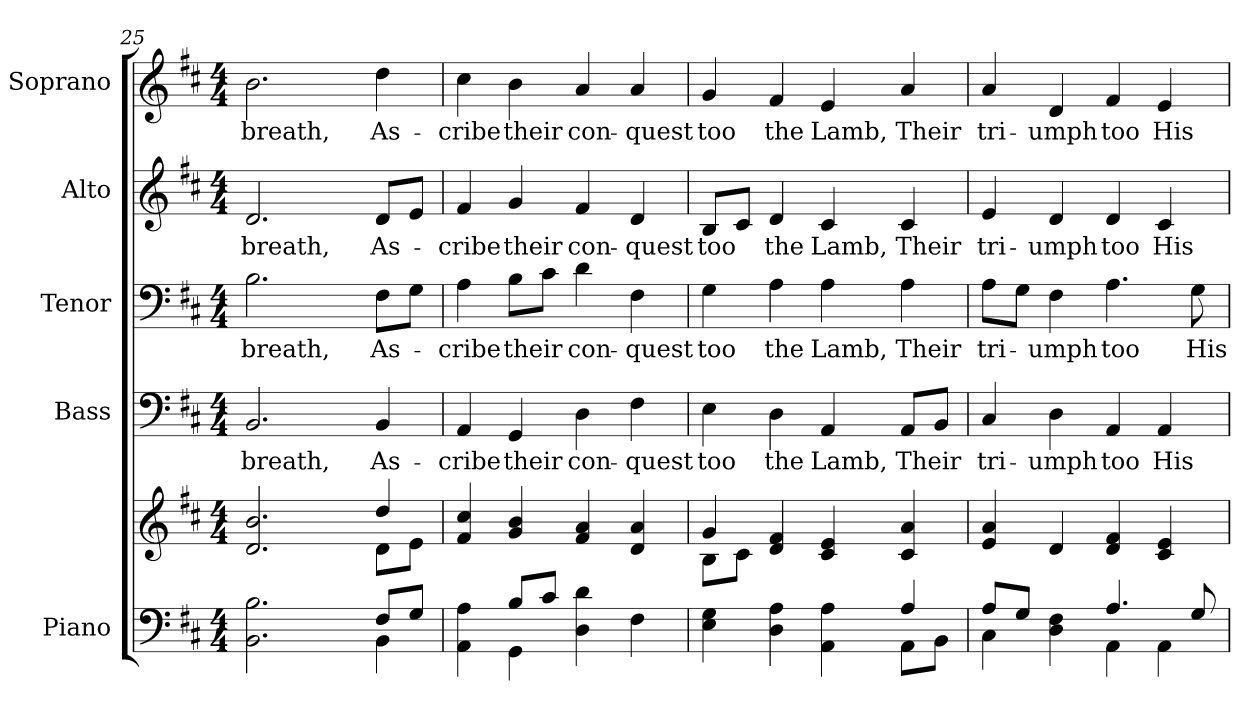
**kern	**kern	**kern	**text	**kern	**text	**kern	**text	**kern	**text
*part5	*part5	*part4	*part4	*part3	*part3	*part2	*part2	*part1	*part1
*staff6	*staff5	*staff4	*staff4	*staff3	*staff3	*staff2	*staff2	*staff1	*staff1
*I"Piano	*	*I"Bass	*	*I"Tenor	*	*I"Alto	*	*I"Soprano	*
*I'Pno.	*	*I'B.	*	*I'T.	*	*I'A.	*	*I'S.	*
*clefF4	*clefG2	*clefF4	*	*clefF4	*	*clefG2	*	*clefG2	*
*k[f#c#]	*k[f#c#]	*k[f#c#]	*	*k[f#c#]	*	*k[f#c#]	*	*k[f#c#]	*
*D:	*D:	*D:	*	*D:	*	*D:	*	*D:	*
*M4/4	*M4/4	*M4/4	*	*M4/4	*	*M4/4	*	*M4/4	*
=25	=25	=25	=25	=25	=25	=25	=25	=25	=25
*^	*^	*	*	*	*	*	*	*	*
!	!	!	!	!	!LO:LY:b:color=#000000	!	!	!	!	!	!
!	!	!	!	!	!	!	!LO:LY:b:color=#000000	!	!	!	!
!	!	!	!	!	!	!	!	!	!LO:LY:b:color=#000000	!	!
!	!	!	!	!	!	!	!	!	!	!	!LO:LY:b:color=#000000
2.BBi\ 2.Bi	2ryy	2.di/ 2.bi	2ryy	2.BBi/	breath,	2.Bi\	breath,	2.di/	breath,	2.bi\	breath,
.	4ryy	.	4ryy	.	.	.	.	.	.	.	.
!	!	!	!	!	!LO:LY:b:color=#000000	!	!	!	!	!	!
!	!	!	!	!	!	!	!LO:LY:b:color=#000000	!	!	!	!
!	!	!	!	!	!	!	!	!	!LO:LY:b:color=#000000	!	!
!	!	!	!	!	!	!	!	!	!	!	!LO:LY:b:color=#000000
8F#i/L	4BBi\	4ddi/	8di\L	4BBi/	As-	8F#i\L	As-	8di/L	As-	4ddi\	As-
8Gi/J	.	.	8ei\J	.	.	8Gi\J	.	8ei/J	.	.	.
*	*	*v	*v	*	*	*	*	*	*	*	*
!!LO:PB:g=z
=26	=26	=26	=26	=26	=26	=26	=26	=26	=26	=26
*	*	*^	*	*	*	*	*	*	*	*
!	!	!	!	!	!LO:LY:b:color=#000000	!	!	!	!	!	!
*	*	*v	*v	*	*	*	*	*	*	*	*
*	*	*^	*	*	*	*	*	*	*	*
!	!	!	!	!	!	!	!LO:LY:b:color=#000000	!	!	!	!
*	*	*v	*v	*	*	*	*	*	*	*	*
*	*	*^	*	*	*	*	*	*	*	*
!	!	!	!	!	!	!	!	!	!LO:LY:b:color=#000000	!	!
*	*	*v	*v	*	*	*	*	*	*	*	*
*	*	*^	*	*	*	*	*	*	*	*
!	!	!	!	!	!	!	!	!	!	!	!LO:LY:b:color=#000000
*	*	*v	*v	*	*	*	*	*	*	*	*
4AAi\ 4Ai	4ryy	4f#i/ 4cc#i	4AAi/	-cribe	4Ai\	-cribe	4f#i/	-cribe	4cc#i\	-cribe
!	!	!	!	!LO:LY:b:color=#000000	!	!	!	!	!	!
!	!	!	!	!	!	!LO:LY:b:color=#000000	!	!	!	!
!	!	!	!	!	!	!	!	!LO:LY:b:color=#000000	!	!
!	!	!	!	!	!	!	!	!	!	!LO:LY:b:color=#000000
8Bi/L	4GGi\	4gi/ 4bi	4GGi/	their	8Bi\L	their	4gi/	their	4bi\	their
8c#i/J	.	.	.	.	8c#i\J	.	.	.	.	.
!	!	!	!	!LO:LY:b:color=#000000	!	!	!	!	!	!
!	!	!	!	!	!	!LO:LY:b:color=#000000	!	!	!	!
!	!	!	!	!	!	!	!	!LO:LY:b:color=#000000	!	!
!	!	!	!	!	!	!	!	!	!	!LO:LY:b:color=#000000
4Di\ 4di	2ryy	4f#i/ 4ai	4Di\	con-	4di\	con-	4f#i/	con-	4ai/	con-
!	!	!	!	!LO:LY:b:color=#000000	!	!	!	!	!	!
!	!	!	!	!	!	!LO:LY:b:color=#000000	!	!	!	!
!	!	!	!	!	!	!	!	!LO:LY:b:color=#000000	!	!
!	!	!	!	!	!	!	!	!	!	!LO:LY:b:color=#000000
4F#i\	.	4di/ 4ai	4F#i\	-quest	4F#i\	-quest	4di/	-quest	4ai/	-quest
=27	=27	=27	=27	=27	=27	=27	=27	=27	=27	=27
*	*	*^	*	*	*	*	*	*	*	*
!	!	!	!	!	!LO:LY:b:color=#000000	!	!	!	!	!	!
!	!	!	!	!	!	!	!LO:LY:b:color=#000000	!	!	!	!
!	!	!	!	!	!	!	!	!	!LO:LY:b:color=#000000	!	!
!	!	!	!	!	!	!	!	!	!	!	!LO:LY:b:color=#000000
4Ei\ 4Gi	2ryy	4gi/	8Bi\L	4Ei\	too	4Gi\	too	8Bi/L	too	4gi/	too
.	.	.	8c#i\J	.	.	.	.	8c#i/J	.	.	.
!	!	!	!	!	!LO:LY:b:color=#000000	!	!	!	!	!	!
!	!	!	!	!	!	!	!LO:LY:b:color=#000000	!	!	!	!
!	!	!	!	!	!	!	!	!	!LO:LY:b:color=#000000	!	!
!	!	!	!	!	!	!	!	!	!	!	!LO:LY:b:color=#000000
4Di\ 4Ai	.	4di/ 4f#i	4ryy	4Di\	the	4Ai\	the	4di/	the	4f#i/	the
!	!	!	!	!	!LO:LY:b:color=#000000	!	!	!	!	!	!
!	!	!	!	!	!	!	!LO:LY:b:color=#000000	!	!	!	!
!	!	!	!	!	!	!	!	!	!LO:LY:b:color=#000000	!	!
!	!	!	!	!	!	!	!	!	!	!	!LO:LY:b:color=#000000
4AAi\ 4Ai	4ryy	4c#i/ 4ei	2ryy	4AAi/	Lamb,	4Ai\	Lamb,	4c#i/	Lamb,	4ei/	Lamb,
!	!	!	!	!	!LO:LY:b:color=#000000	!	!	!	!	!	!
!	!	!	!	!	!	!	!LO:LY:b:color=#000000	!	!	!	!
!	!	!	!	!	!	!	!	!	!LO:LY:b:color=#000000	!	!
!	!	!	!	!	!	!	!	!	!	!	!LO:LY:b:color=#000000
4Ai/	8AAi\L	4c#i/ 4ai	.	8AAi/L	Their	4Ai\	Their	4c#i/	Their	4ai/	Their
.	8BBi\J	.	.	8BBi/J	.	.	.	.	.	.	.
*	*	*v	*v	*	*	*	*	*	*	*	*
!!LO:PB:g=z
=28	=28	=28	=28	=28	=28	=28	=28	=28	=28	=28
!	!	!	!	!LO:LY:b:color=#000000	!	!	!	!	!	!
!	!	!	!	!	!	!LO:LY:b:color=#000000	!	!	!	!
!	!	!	!	!	!	!	!	!LO:LY:b:color=#000000	!	!
!	!	!	!	!	!	!	!	!	!	!LO:LY:b:color=#000000
8Ai/L	4C#i\	4ei/ 4ai	4C#i/	tri-	8Ai\L	tri-	4ei/	tri-	4ai/	tri-
8Gi/J	.	.	.	.	8Gi\J	.	.	.	.	.
!	!	!	!	!LO:LY:b:color=#000000	!	!	!	!	!	!
!	!	!	!	!	!	!LO:LY:b:color=#000000	!	!	!	!
!	!	!	!	!	!	!	!	!LO:LY:b:color=#000000	!	!
!	!	!	!	!	!	!	!	!	!	!LO:LY:b:color=#000000
4Di\ 4F#i	4ryy	4di/	4Di\	-umph	4F#i\	-umph	4di/	-umph	4di/	-umph
!	!	!	!	!LO:LY:b:color=#000000	!	!	!	!	!	!
!	!	!	!	!	!	!LO:LY:b:color=#000000	!	!	!	!
!	!	!	!	!	!	!	!	!LO:LY:b:color=#000000	!	!
!	!	!	!	!	!	!	!	!	!	!LO:LY:b:color=#000000
4.Ai/	4AAi\	4di/ 4f#i	4AAi/	too	4.Ai\	too	4di/	too	4f#i/	too
!	!	!	!	!LO:LY:b:color=#000000	!	!	!	!	!	!
!	!	!	!	!	!	!	!	!LO:LY:b:color=#000000	!	!
!	!	!	!	!	!	!	!	!	!	!LO:LY:b:color=#000000
.	4AAi\	4c#i/ 4ei	4AAi/	His	.	.	4c#i/	His	4ei/	His
!	!	!	!	!	!	!LO:LY:b:color=#000000	!	!	!	!
8Gi/	.	.	.	.	8Gi\	His	.	.	.	.
*v	*v	*	*	*	*	*	*	*	*	*
=	=	=	=	=	=	=	=	=	=
*-	*-	*-	*-	*-	*-	*-	*-	*-	*-
